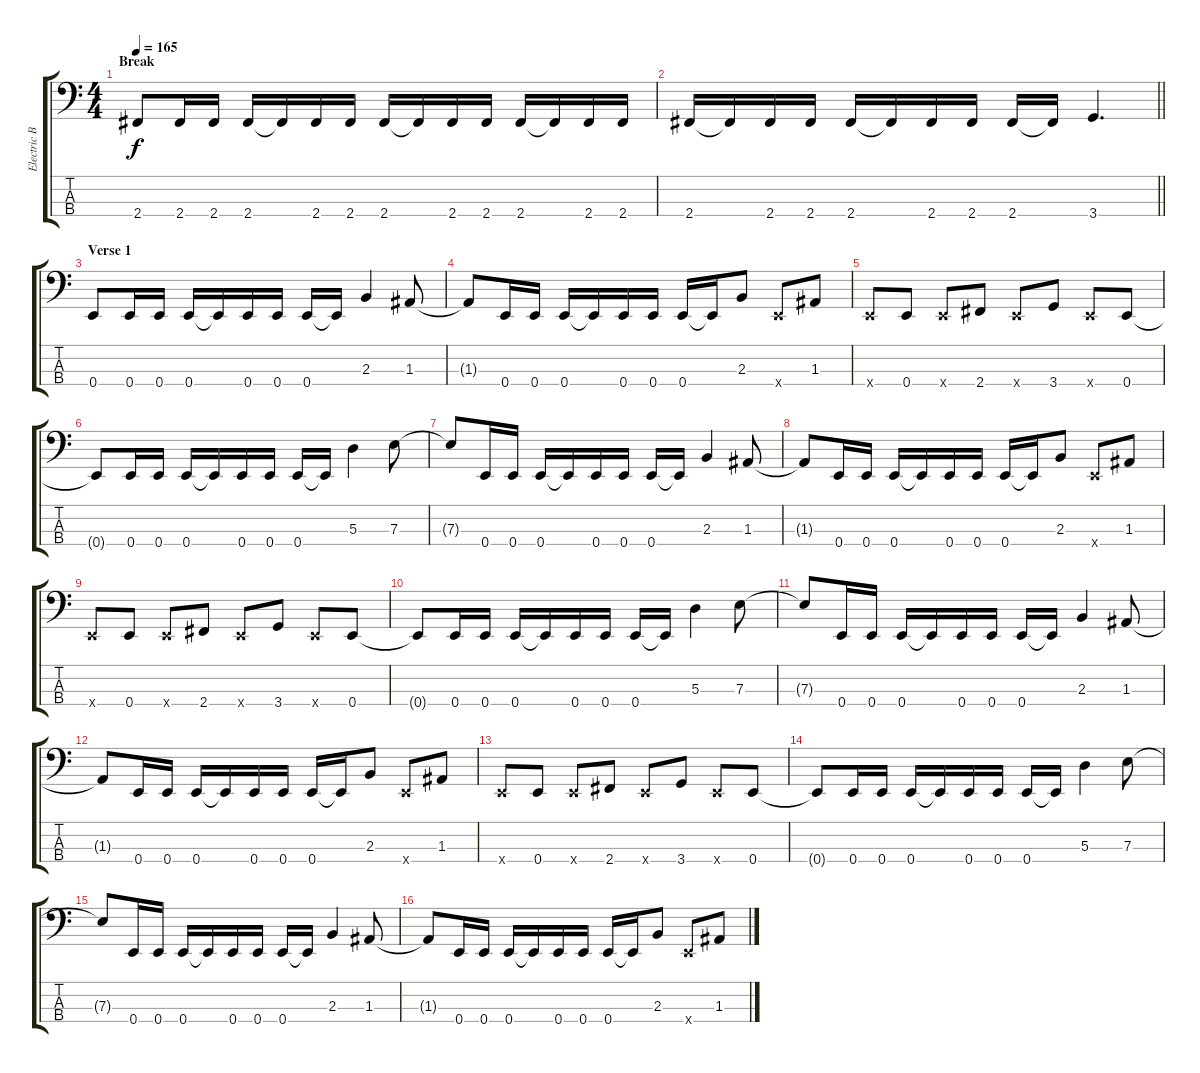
\track ("Electric Bass [James LoMenzo]" "Electric B") {instrument electricbassfinger}
\staff {score tabs}
\tuning (G2 D2 A1 E1) {hide}
\ts (4 4)
\section ("" "Break")
\tempo 165
\clef f4
\ks c
2.4.8{dy f} 2.4.16 2.4.16 2.4.16 2.4{t}.16 2.4.16 2.4.16 2.4.16 2.4{t}.16 2.4.16 2.4.16 2.4.16 2.4{t}.16 2.4.16 2.4.16 |
\barLineRight lightlight
2.4.16 2.4{t}.16 2.4.16 2.4.16 2.4.16 2.4{t}.16 2.4.16 2.4.16 2.4.16 2.4{t}.16 3.4.4{d} |
\section ("" "Verse 1")
0.4.8 0.4.16 0.4.16 0.4.16 0.4{t}.16 0.4.16 0.4.16 0.4.16 0.4{t}.16 2.3.4 1.3.8 |
1.3{t}.8 0.4.16 0.4.16 0.4.16 0.4{t}.16 0.4.16 0.4.16 0.4.16 0.4{t}.16 2.3.8 0.4{x}.8 1.3.8 |
0.4{x}.8 0.4.8 0.4{x}.8 2.4.8 0.4{x}.8 3.4.8 0.4{x}.8 0.4.8 |
0.4{t}.8 0.4.16 0.4.16 0.4.16 0.4{t}.16 0.4.16 0.4.16 0.4.16 0.4{t}.16 5.3.4 7.3.8 |
7.3{t}.8 0.4.16 0.4.16 0.4.16 0.4{t}.16 0.4.16 0.4.16 0.4.16 0.4{t}.16 2.3.4 1.3.8 |
1.3{t}.8 0.4.16 0.4.16 0.4.16 0.4{t}.16 0.4.16 0.4.16 0.4.16 0.4{t}.16 2.3.8 0.4{x}.8 1.3.8 |
0.4{x}.8 0.4.8 0.4{x}.8 2.4.8 0.4{x}.8 3.4.8 0.4{x}.8 0.4.8 |
0.4{t}.8 0.4.16 0.4.16 0.4.16 0.4{t}.16 0.4.16 0.4.16 0.4.16 0.4{t}.16 5.3.4 7.3.8 |
7.3{t}.8 0.4.16 0.4.16 0.4.16 0.4{t}.16 0.4.16 0.4.16 0.4.16 0.4{t}.16 2.3.4 1.3.8 |
1.3{t}.8 0.4.16 0.4.16 0.4.16 0.4{t}.16 0.4.16 0.4.16 0.4.16 0.4{t}.16 2.3.8 0.4{x}.8 1.3.8 |
0.4{x}.8 0.4.8 0.4{x}.8 2.4.8 0.4{x}.8 3.4.8 0.4{x}.8 0.4.8 |
0.4{t}.8 0.4.16 0.4.16 0.4.16 0.4{t}.16 0.4.16 0.4.16 0.4.16 0.4{t}.16 5.3.4 7.3.8 |
7.3{t}.8 0.4.16 0.4.16 0.4.16 0.4{t}.16 0.4.16 0.4.16 0.4.16 0.4{t}.16 2.3.4 1.3.8 |
1.3{t}.8 0.4.16 0.4.16 0.4.16 0.4{t}.16 0.4.16 0.4.16 0.4.16 0.4{t}.16 2.3.8 0.4{x}.8 1.3.8
